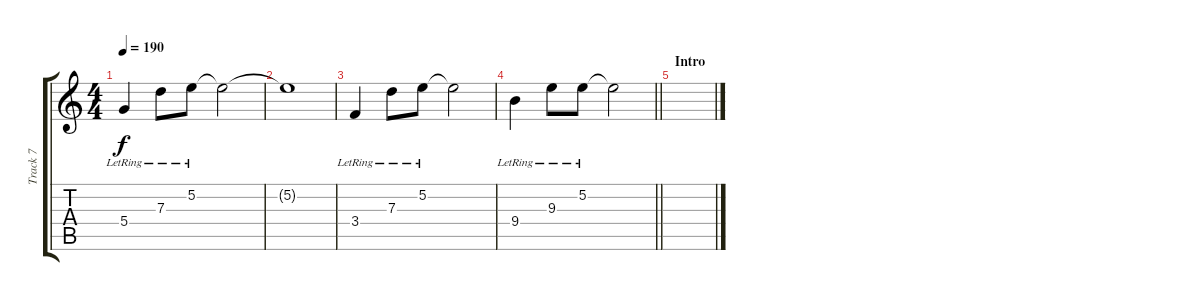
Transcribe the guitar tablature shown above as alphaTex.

\track ("Track 7" "Track 7") {instrument electricguitarclean}
\staff {score tabs}
\tuning (E4 B3 G3 D3 A2 D2) {hide}
\ts (4 4)
\tempo 190
\clef g2
\ks c
5.4{lr}.4{dy f} 7.3{lr}.8 5.2{lr}.8 5.2{t}.2 |
5.2{t}.1 |
3.4{lr}.4 7.3{lr}.8 5.2{lr}.8 5.2{t}.2 |
\barLineRight lightlight
9.4{lr}.4 9.3{lr}.8 5.2{lr}.8 5.2{t}.2 |
\section ("" "Intro")
